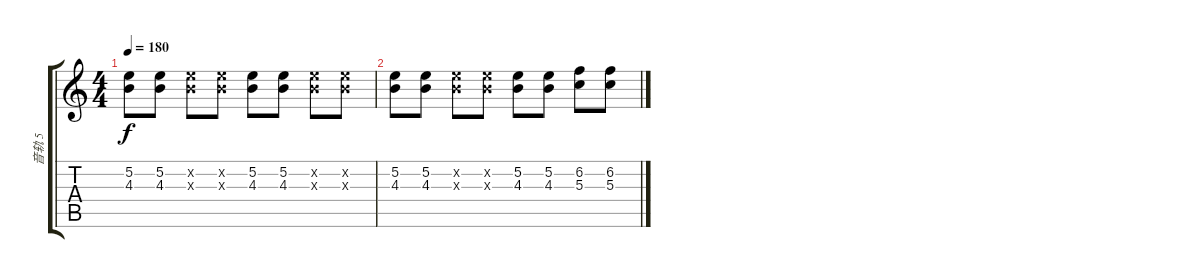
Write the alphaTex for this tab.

\track ("音轨 5" "音轨 5") {instrument overdrivenguitar}
\staff {score tabs}
\tuning (E4 B3 G3 D3 A2 E2) {hide}
\ts (4 4)
\tempo 180
\clef g2
\ks c
(5.2 4.3).8{dy f} (5.2 4.3).8 (5.2{x} 4.3{x}).8 (5.2{x} 4.3{x}).8 (5.2 4.3).8 (5.2 4.3).8 (5.2{x} 4.3{x}).8 (5.2{x} 4.3{x}).8 |
(5.2 4.3).8 (5.2 4.3).8 (5.2{x} 4.3{x}).8 (5.2{x} 4.3{x}).8 (5.2 4.3).8 (5.2 4.3).8 (6.2 5.3).8 (6.2 5.3).8
